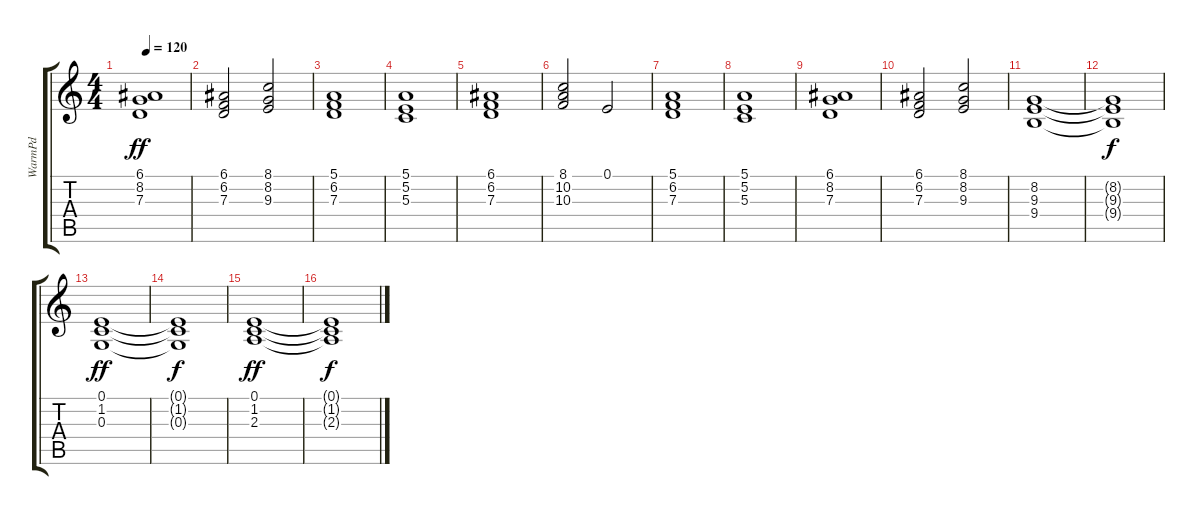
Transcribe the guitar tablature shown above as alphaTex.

\track ("WarmPd" "WarmPd") {instrument pad2warm}
\staff {score tabs}
\tuning (E4 B3 G3 D3 A2 E2) {hide}
\ts (4 4)
\tempo 120
\clef g2
\ks c
(6.1 8.2 7.3).1{dy ff} |
(6.1 6.2 7.3).2 (8.1 8.2 9.3).2 |
(5.1 6.2 7.3).1 |
(5.1 5.2 5.3).1 |
(6.1 6.2 7.3).1 |
(8.1 10.2 10.3).2 0.1.2 |
(5.1 6.2 7.3).1 |
(5.1 5.2 5.3).1 |
(6.1 8.2 7.3).1 |
(6.1 6.2 7.3).2 (8.1 8.2 9.3).2 |
(8.2 9.3 9.4).1 |
(8.2{t} 9.3{t} 9.4{t}).1{dy f} |
(0.1 1.2 0.3).1{dy ff} |
(0.1{t} 1.2{t} 0.3{t}).1{dy f} |
(0.1 1.2 2.3).1{dy ff} |
(0.1{t} 1.2{t} 2.3{t}).1{dy f}
